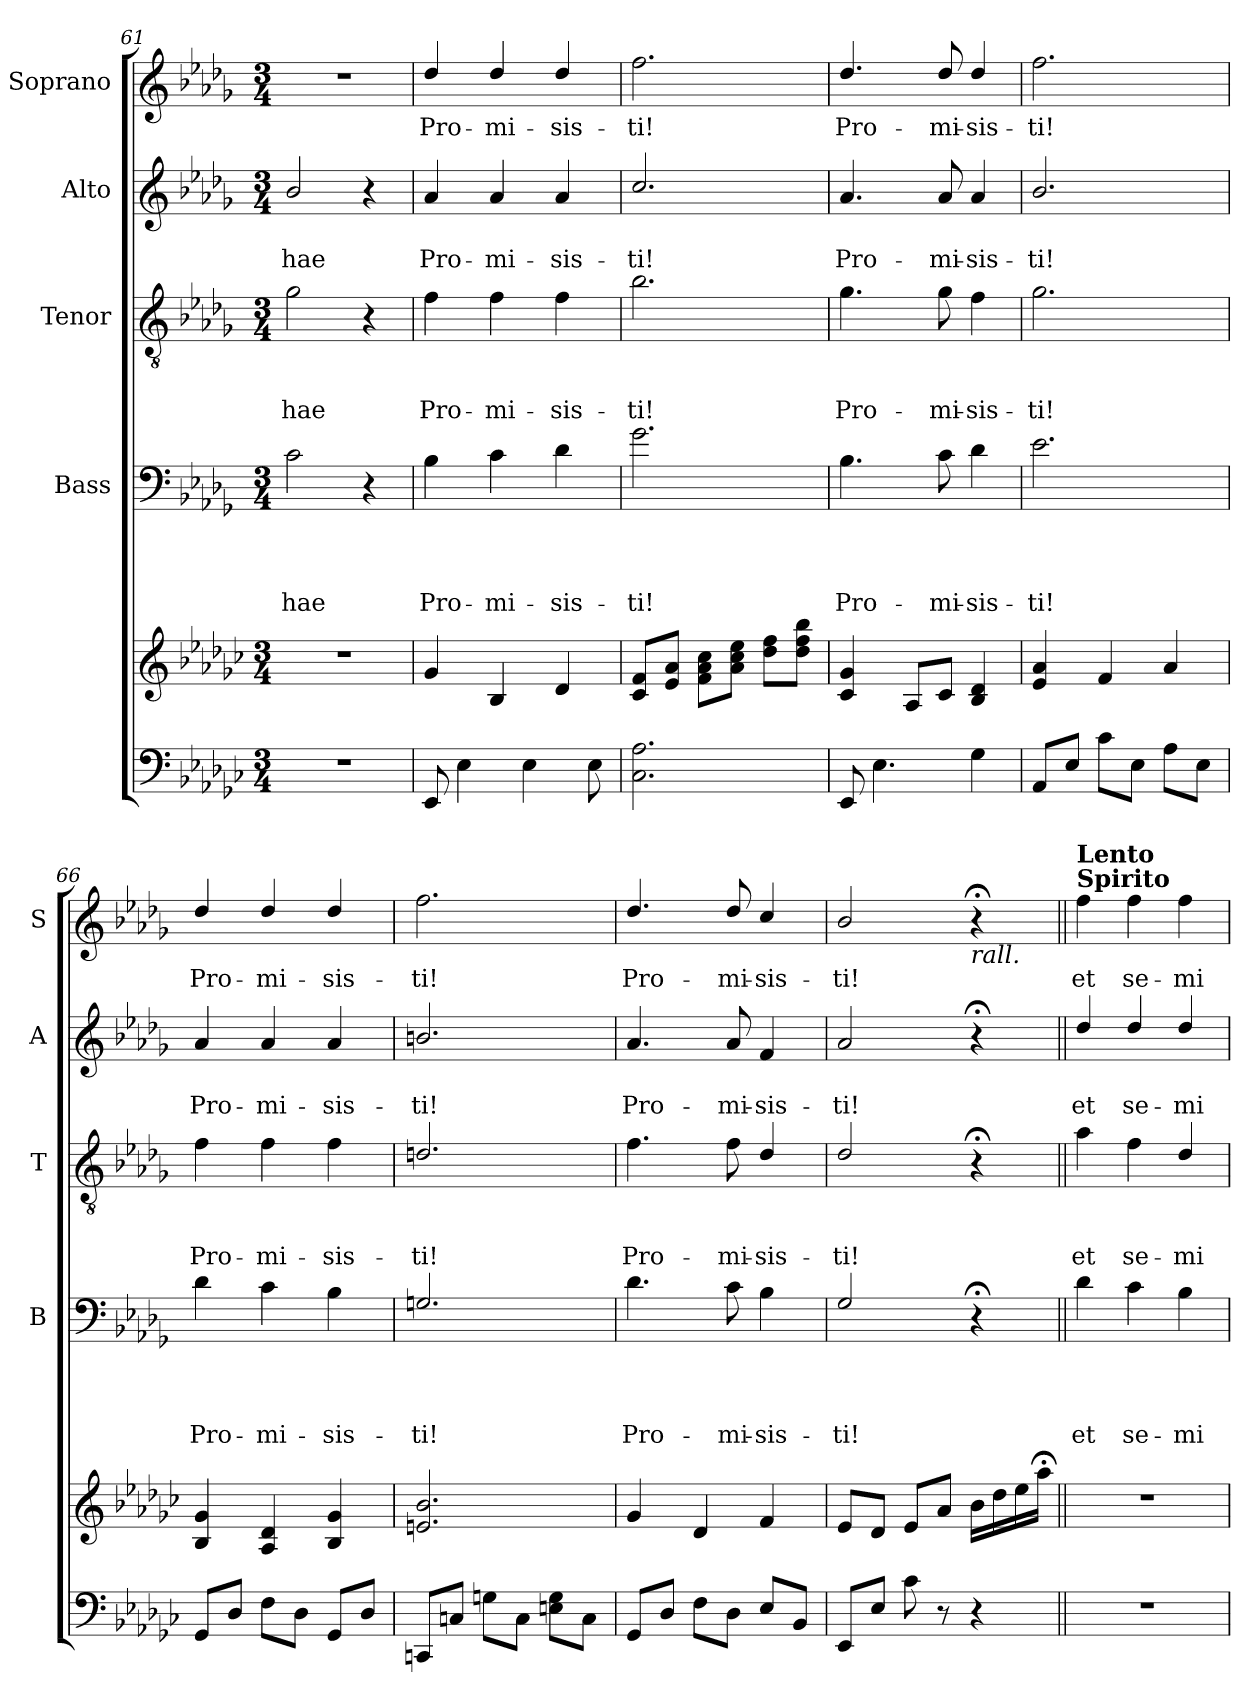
**kern	**kern	**kern	**text	**text	**text	**text	**kern	**text	**text	**text	**kern	**text	**text	**kern	**text
*part5	*part5	*part4	*part4	*part4	*part4	*part4	*part3	*part3	*part3	*part3	*part2	*part2	*part2	*part1	*part1
*staff6	*staff5	*staff4	*staff4	*staff4	*staff4	*staff4	*staff3	*staff3	*staff3	*staff3	*staff2	*staff2	*staff2	*staff1	*staff1
*	*	*I"Bass	*	*	*	*	*I"Tenor	*	*	*	*I"Alto	*	*	*I"Soprano	*
*	*	*I'B	*	*	*	*	*I'T	*	*	*	*I'A	*	*	*I'S	*
*clefF4	*clefG2	*clefF4	*	*	*	*	*clefGv2	*	*	*	*clefG2	*	*	*clefG2	*
*	*	*ITrd4c7	*	*	*	*	*ITrd4c7	*	*	*	*ITrd4c7	*	*	*ITrd4c7	*
*k[b-e-a-d-g-c-]	*k[b-e-a-d-g-c-]	*k[b-e-a-d-g-c-]	*	*	*	*	*k[b-e-a-d-g-c-]	*	*	*	*k[b-e-a-d-g-c-]	*	*	*k[b-e-a-d-g-c-]	*
*e-:	*e-:	*e-:	*	*	*	*	*e-:	*	*	*	*e-:	*	*	*e-:	*
*M3/4	*M3/4	*M3/4	*	*	*	*	*M3/4	*	*	*	*M3/4	*	*	*M3/4	*
=61	=61	=61	=61	=61	=61	=61	=61	=61	=61	=61	=61	=61	=61	=61	=61
!	!	!	!	!	!	!LO:LY:b	!	!	!	!LO:LY:b	!	!	!LO:LY:b	!	!
2.r	2.r	2F\	.	.	.	-hae	2c-\	.	.	-hae	2e-/	.	-hae	2.r	.
.	.	4r	.	.	.	.	4r	.	.	.	4r	.	.	.	.
=62	=62	=62	=62	=62	=62	=62	=62	=62	=62	=62	=62	=62	=62	=62	=62
!	!	!	!	!	!	!LO:LY:b	!	!	!	!LO:LY:b	!	!	!LO:LY:b	!	!LO:LY:b
8EE-/	4g-/	4E-\	.	.	.	Pro-	4B-\	.	.	Pro-	4d-/	.	Pro-	4g-/	Pro-
4E-\	.	.	.	.	.	.	.	.	.	.	.	.	.	.	.
!	!	!	!	!	!	!LO:LY:b	!	!	!	!LO:LY:b	!	!	!LO:LY:b	!	!LO:LY:b
.	4B-/	4F\	.	.	.	-mi-	4B-\	.	.	-mi-	4d-/	.	-mi-	4g-/	-mi-
4E-\	.	.	.	.	.	.	.	.	.	.	.	.	.	.	.
!	!	!	!	!	!	!LO:LY:b	!	!	!	!LO:LY:b	!	!	!LO:LY:b	!	!LO:LY:b
.	4d-/	4G-\	.	.	.	-sis-	4B-\	.	.	-sis-	4d-/	.	-sis-	4g-/	-sis-
8E-\	.	.	.	.	.	.	.	.	.	.	.	.	.	.	.
=63	=63	=63	=63	=63	=63	=63	=63	=63	=63	=63	=63	=63	=63	=63	=63
!	!	!	!	!	!	!LO:LY:b	!	!	!	!LO:LY:b	!	!	!LO:LY:b	!	!LO:LY:b
2.C-\ 2.A-\	8c-/ 8f/L	2.c-\	.	.	.	-ti!	2.e-\	.	.	-ti!	2.f/	.	-ti!	2.b-\	-ti!
.	8e-/ 8a-/J	.	.	.	.	.	.	.	.	.	.	.	.	.	.
.	8f\ 8a-\ 8cc-\L	.	.	.	.	.	.	.	.	.	.	.	.	.	.
.	8a-\ 8cc-\ 8ee-\J	.	.	.	.	.	.	.	.	.	.	.	.	.	.
.	8dd-\ 8ff\L	.	.	.	.	.	.	.	.	.	.	.	.	.	.
.	8dd-\ 8ff\ 8bb-\J	.	.	.	.	.	.	.	.	.	.	.	.	.	.
!!LO:LB:g=z
=64	=64	=64	=64	=64	=64	=64	=64	=64	=64	=64	=64	=64	=64	=64	=64
!	!	!	!	!	!	!LO:LY:b	!	!	!	!LO:LY:b	!	!	!LO:LY:b	!	!LO:LY:b
8EE-/	4c-/ 4g-/	4.E-\	.	.	.	Pro-	4.c-\	.	.	Pro-	4.d-/	.	Pro-	4.g-/	Pro-
4.E-\	.	.	.	.	.	.	.	.	.	.	.	.	.	.	.
.	8A-/L	.	.	.	.	.	.	.	.	.	.	.	.	.	.
!	!	!	!	!	!	!LO:LY:b	!	!	!	!LO:LY:b	!	!	!LO:LY:b	!	!LO:LY:b
.	8c-/J	8F\	.	.	.	-mi-	8c-\	.	.	-mi-	8d-/	.	-mi-	8g-/	-mi-
!	!	!	!	!	!	!LO:LY:b	!	!	!	!LO:LY:b	!	!	!LO:LY:b	!	!LO:LY:b
4G-\	4B-/ 4d-/	4G-\	.	.	.	-sis-	4B-\	.	.	-sis-	4d-/	.	-sis-	4g-/	-sis-
=65	=65	=65	=65	=65	=65	=65	=65	=65	=65	=65	=65	=65	=65	=65	=65
!	!	!	!	!	!	!LO:LY:b	!	!	!	!LO:LY:b	!	!	!LO:LY:b	!	!LO:LY:b
8AA-/L	4e-/ 4a-/	2.A-\	.	.	.	-ti!	2.c-\	.	.	-ti!	2.e-/	.	-ti!	2.b-\	-ti!
8E-/J	.	.	.	.	.	.	.	.	.	.	.	.	.	.	.
8c-\L	4f/	.	.	.	.	.	.	.	.	.	.	.	.	.	.
8E-\J	.	.	.	.	.	.	.	.	.	.	.	.	.	.	.
8A-\L	4a-/	.	.	.	.	.	.	.	.	.	.	.	.	.	.
8E-\J	.	.	.	.	.	.	.	.	.	.	.	.	.	.	.
=66	=66	=66	=66	=66	=66	=66	=66	=66	=66	=66	=66	=66	=66	=66	=66
!	!	!	!	!	!	!LO:LY:b	!	!	!	!LO:LY:b	!	!	!LO:LY:b	!	!LO:LY:b
8GG-/L	4B-/ 4g-/	4G-\	.	.	.	Pro-	4B-\	.	.	Pro-	4d-/	.	Pro-	4g-/	Pro-
8D-/J	.	.	.	.	.	.	.	.	.	.	.	.	.	.	.
!	!	!	!	!	!	!LO:LY:b	!	!	!	!LO:LY:b	!	!	!LO:LY:b	!	!LO:LY:b
8F\L	4A-/ 4d-/	4F\	.	.	.	-mi-	4B-\	.	.	-mi-	4d-/	.	-mi-	4g-/	-mi-
8D-\J	.	.	.	.	.	.	.	.	.	.	.	.	.	.	.
!	!	!	!	!	!	!LO:LY:b	!	!	!	!LO:LY:b	!	!	!LO:LY:b	!	!LO:LY:b
8GG-/L	4B-/ 4g-/	4E-\	.	.	.	-sis-	4B-\	.	.	-sis-	4d-/	.	-sis-	4g-/	-sis-
8D-/J	.	.	.	.	.	.	.	.	.	.	.	.	.	.	.
=67	=67	=67	=67	=67	=67	=67	=67	=67	=67	=67	=67	=67	=67	=67	=67
!	!	!	!	!	!	!LO:LY:b	!	!	!	!LO:LY:b	!	!	!LO:LY:b	!	!LO:LY:b
8CCn/L	2.en/ 2.b-/	2.Cn/	.	.	.	-ti!	2.Gn/	.	.	-ti!	2.en/	.	-ti!	2.b-\	-ti!
8Cn/J	.	.	.	.	.	.	.	.	.	.	.	.	.	.	.
8Gn\L	.	.	.	.	.	.	.	.	.	.	.	.	.	.	.
8C\J	.	.	.	.	.	.	.	.	.	.	.	.	.	.	.
8En\ 8G\L	.	.	.	.	.	.	.	.	.	.	.	.	.	.	.
8C\J	.	.	.	.	.	.	.	.	.	.	.	.	.	.	.
=68	=68	=68	=68	=68	=68	=68	=68	=68	=68	=68	=68	=68	=68	=68	=68
!	!	!	!	!	!	!LO:LY:b	!	!	!	!LO:LY:b	!	!	!LO:LY:b	!	!LO:LY:b
8GG-/L	4g-/	4.G-\	.	.	.	Pro-	4.B-\	.	.	Pro-	4.d-/	.	Pro-	4.g-/	Pro-
8D-/J	.	.	.	.	.	.	.	.	.	.	.	.	.	.	.
8F\L	4d-/	.	.	.	.	.	.	.	.	.	.	.	.	.	.
!	!	!	!	!	!	!LO:LY:b	!	!	!	!LO:LY:b	!	!	!LO:LY:b	!	!LO:LY:b
8D-\J	.	8F\	.	.	.	-mi-	8B-\	.	.	-mi-	8d-/	.	-mi-	8g-/	-mi-
!	!	!	!	!	!	!LO:LY:b	!	!	!	!LO:LY:b	!	!	!LO:LY:b	!	!LO:LY:b
8E-i/L	4f/	4E-\	.	.	.	-sis-	4G-/	.	.	-sis-	4B-/	.	-sis-	4f/	-sis-
8BB-/J	.	.	.	.	.	.	.	.	.	.	.	.	.	.	.
=69	=69	=69	=69	=69	=69	=69	=69	=69	=69	=69	=69	=69	=69	=69	=69
!	!	!	!	!	!	!LO:LY:b	!	!	!	!LO:LY:b	!	!	!LO:LY:b	!	!LO:LY:b
8EE-i/L	8e-/L	2C-iZ/	.	.	.	-ti!	2G-Z/	.	.	-ti!	2d-Z/	.	-ti!	2e-Z/	-ti!
8E-/J	8d-/J	.	.	.	.	.	.	.	.	.	.	.	.	.	.
8c-i\	8e-/L	.	.	.	.	.	.	.	.	.	.	.	.	.	.
8r	8a-/J	.	.	.	.	.	.	.	.	.	.	.	.	.	.
!	!	!	!	!	!	!	!	!	!	!	!	!	!	!LO:TX:b:i:t=rall.	!
4r	16b-\LL	4r;<	.	.	.	.	4r;<	.	.	.	4r;<	.	.	4r;<	.
.	16dd-\	.	.	.	.	.	.	.	.	.	.	.	.	.	.
.	16ee-\	.	.	.	.	.	.	.	.	.	.	.	.	.	.
.	16aa-;<\JJ	.	.	.	.	.	.	.	.	.	.	.	.	.	.
=70||	=70||	=70||	=70||	=70||	=70||	=70||	=70||	=70||	=70||	=70||	=70||	=70||	=70||	=70||	=70||
!	!	!	!	!	!	!	!	!	!	!	!	!	!	!LO:TX:a:B:t=Spirito	!
!	!	!	!	!	!	!	!	!	!	!	!	!	!	!LO:TX:a:B:t=Lento	!
!	!	!	!	!	!	!LO:LY:b	!	!	!	!LO:LY:b	!	!	!LO:LY:b	!	!LO:LY:b
2.r	2.r	4G-\	.	.	.	et	4d-\	.	.	et	4g-/	.	et	4b-\	et
!	!	!	!	!	!	!LO:LY:b	!	!	!	!LO:LY:b	!	!	!LO:LY:b	!	!LO:LY:b
.	.	4F\	.	.	.	se-	4B-\	.	.	se-	4g-/	.	se-	4b-\	se-
!	!	!	!	!	!	!LO:LY:b	!	!	!	!LO:LY:b	!	!	!LO:LY:b	!	!LO:LY:b
.	.	4E-\	.	.	.	-mi-	4G-/	.	.	-mi-	4g-/	.	-mi-	4b-\	-mi-
=	=	=	=	=	=	=	=	=	=	=	=	=	=	=	=
*-	*-	*-	*-	*-	*-	*-	*-	*-	*-	*-	*-	*-	*-	*-	*-
